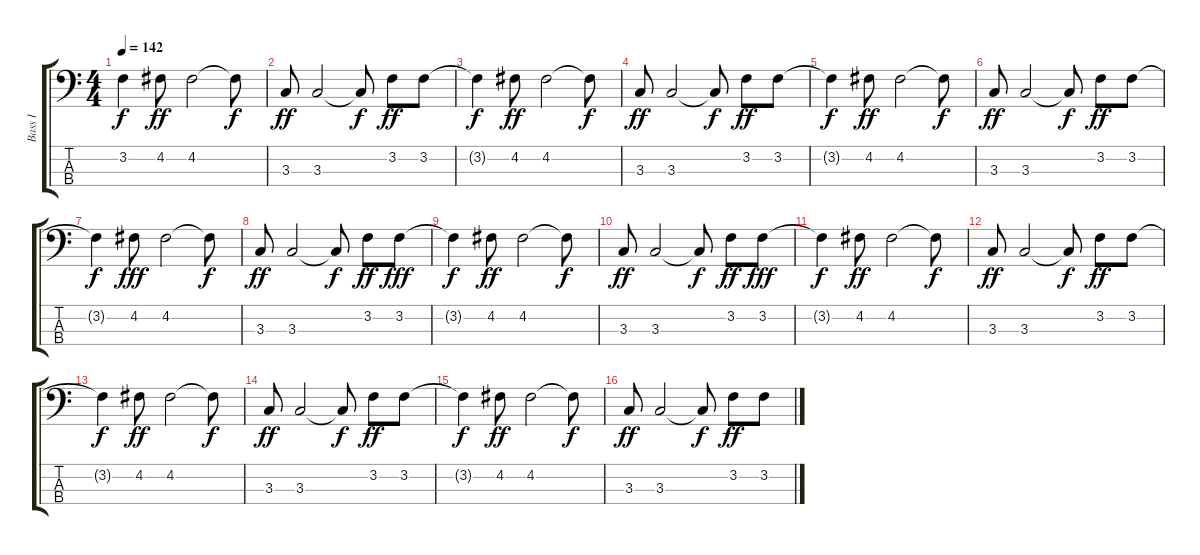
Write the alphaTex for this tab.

\track ("Bass I" "Bass I") {instrument electricbasspick}
\staff {score tabs}
\tuning (G2 D2 A1 E1) {hide}
\ts (4 4)
\tempo 142
\clef f4
\ks c
3.2{t}.4{dy f} 4.2.8{dy ff} 4.2.2 4.2{t}.8{dy f} |
3.3.8{dy ff} 3.3.2 3.3{t}.8{dy f} 3.2.8{dy ff} 3.2.8 |
3.2{t}.4{dy f} 4.2.8{dy ff} 4.2.2 4.2{t}.8{dy f} |
3.3.8{dy ff} 3.3.2 3.3{t}.8{dy f} 3.2.8{dy ff} 3.2.8 |
3.2{t}.4{dy f} 4.2.8{dy ff} 4.2.2 4.2{t}.8{dy f} |
3.3.8{dy ff} 3.3.2 3.3{t}.8{dy f} 3.2.8{dy ff} 3.2.8 |
3.2{t}.4{dy f} 4.2.8{dy fff} 4.2.2 4.2{t}.8{dy f} |
3.3.8{dy ff} 3.3.2 3.3{t}.8{dy f} 3.2.8{dy ff} 3.2.8{dy fff} |
3.2{t}.4{dy f} 4.2.8{dy ff} 4.2.2 4.2{t}.8{dy f} |
3.3.8{dy ff} 3.3.2 3.3{t}.8{dy f} 3.2.8{dy ff} 3.2.8{dy fff} |
3.2{t}.4{dy f} 4.2.8{dy ff} 4.2.2 4.2{t}.8{dy f} |
3.3.8{dy ff} 3.3.2 3.3{t}.8{dy f} 3.2.8{dy ff} 3.2.8 |
3.2{t}.4{dy f} 4.2.8{dy ff} 4.2.2 4.2{t}.8{dy f} |
3.3.8{dy ff} 3.3.2 3.3{t}.8{dy f} 3.2.8{dy ff} 3.2.8 |
3.2{t}.4{dy f} 4.2.8{dy ff} 4.2.2 4.2{t}.8{dy f} |
3.3.8{dy ff} 3.3.2 3.3{t}.8{dy f} 3.2.8{dy ff} 3.2.8
